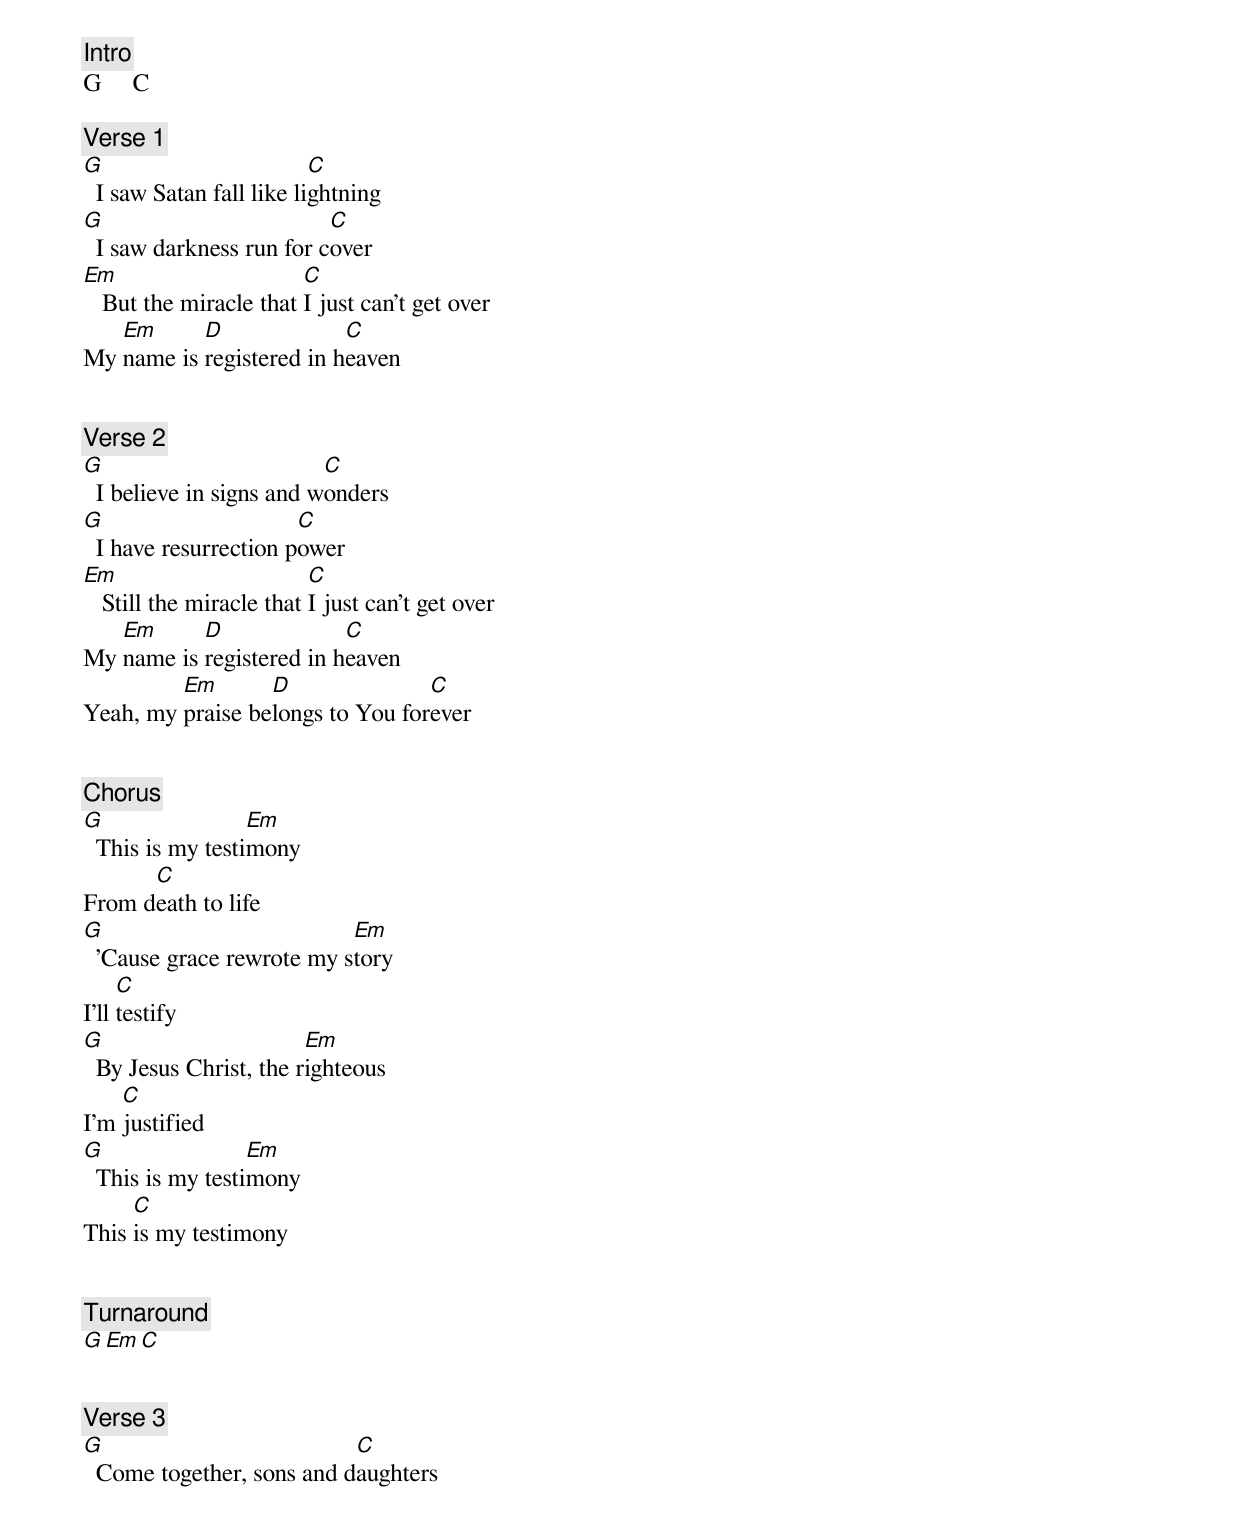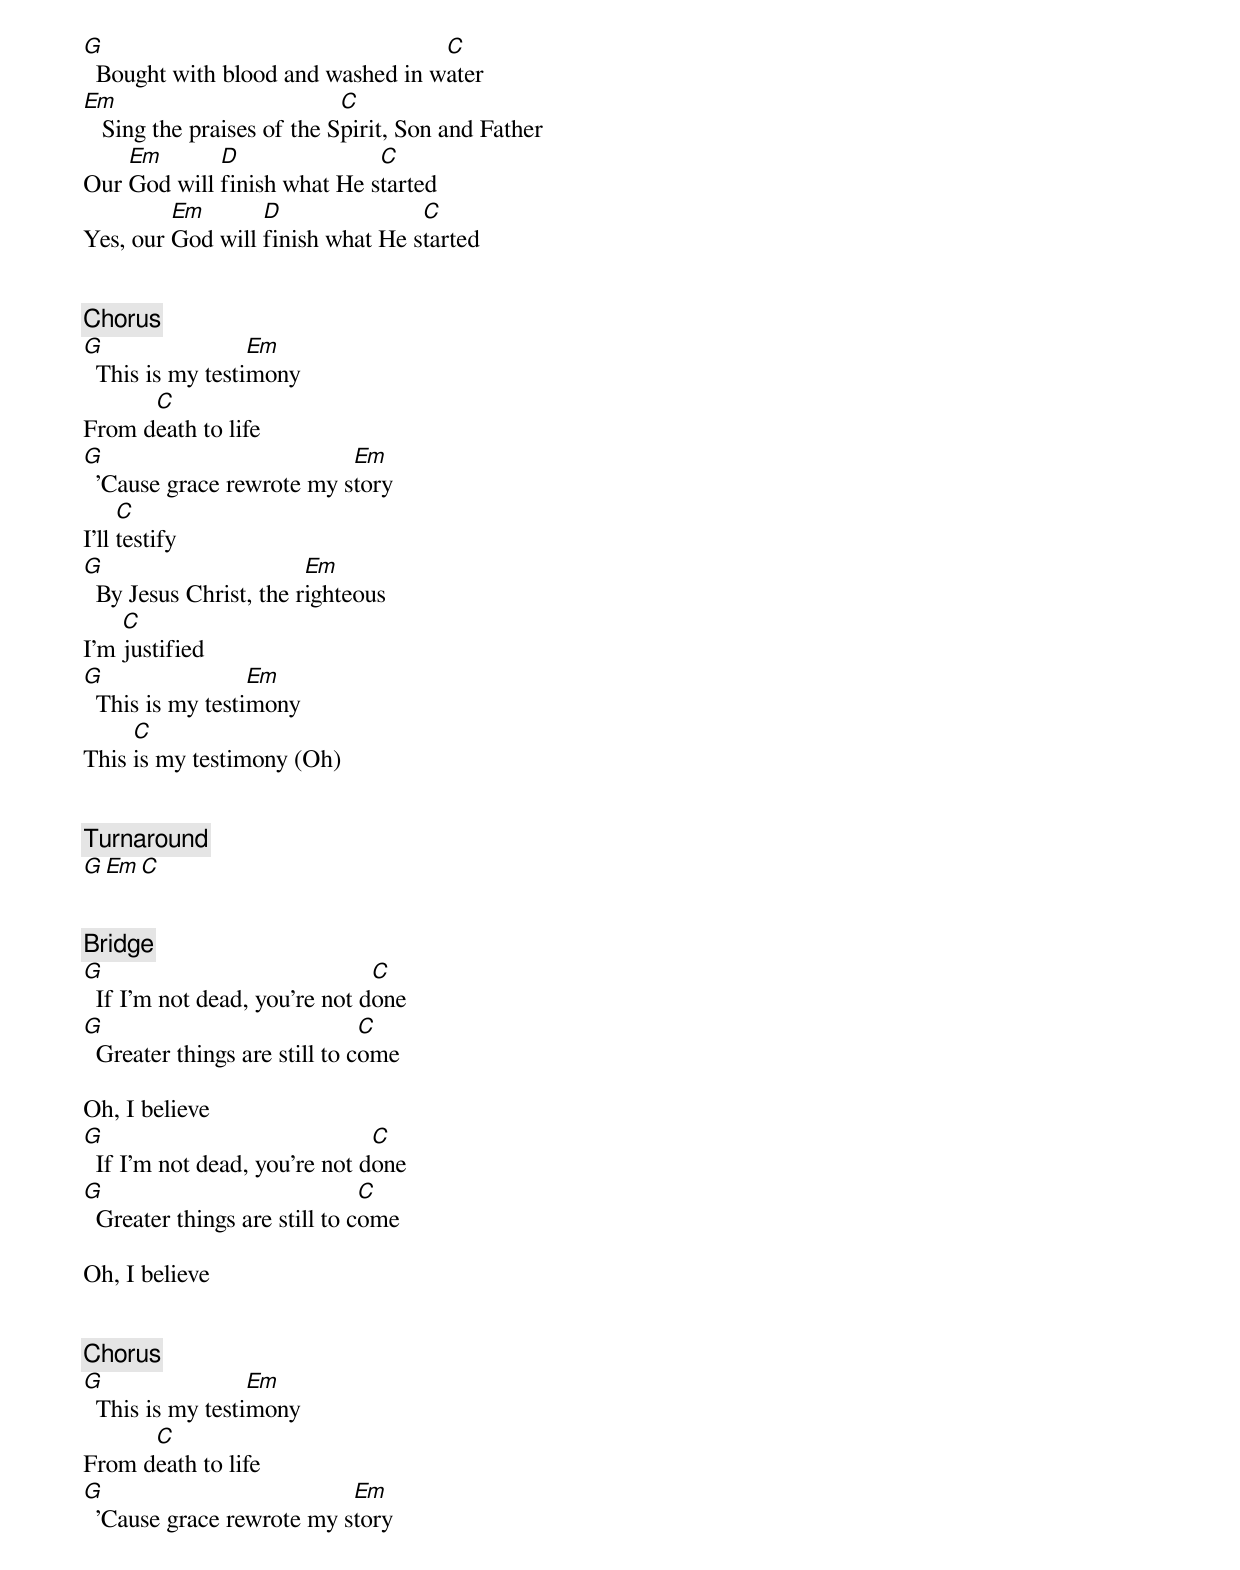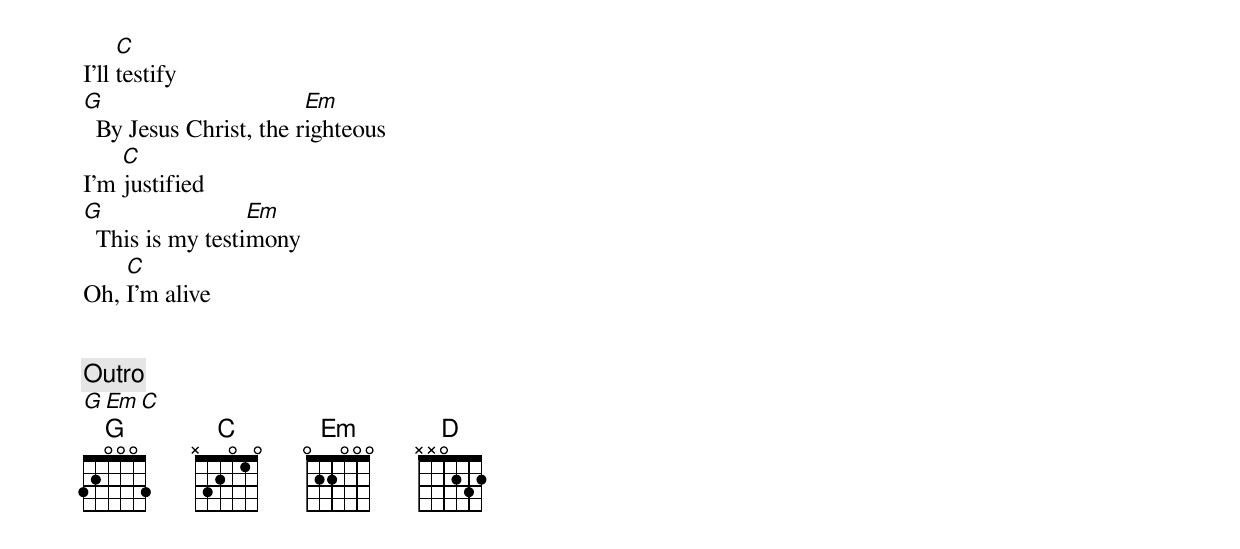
[Intro]
G     C

[Verse 1]
G                         C
  I saw Satan fall like lightning
G                         C
  I saw darkness run for cover
Em                      C
   But the miracle that I just can't get over
   Em      D              C
My name is registered in heaven


[Verse 2]
G                         C
  I believe in signs and wonders
G                      C
  I have resurrection power
Em                        C
   Still the miracle that I just can't get over
   Em      D              C
My name is registered in heaven
         Em       D               C
Yeah, my praise belongs to You forever


[Chorus]
G                 Em
  This is my testimony
      C
From death to life
G                          Em
  'Cause grace rewrote my story
     C
I'll testify
G                       Em
  By Jesus Christ, the righteous
    C
I'm justified
G                 Em
  This is my testimony
     C
This is my testimony


[Turnaround]
G  Em  C


[Verse 3]
G                          C
  Come together, sons and daughters
G                                  C
  Bought with blood and washed in water
Em                          C
   Sing the praises of the Spirit, Son and Father
    Em       D               C
Our God will finish what He started
         Em       D               C
Yes, our God will finish what He started


[Chorus]
G                 Em
  This is my testimony
      C
From death to life
G                          Em
  'Cause grace rewrote my story
     C
I'll testify
G                       Em
  By Jesus Christ, the righteous
    C
I'm justified
G                 Em
  This is my testimony
     C
This is my testimony (Oh)


[Turnaround]
G  Em  C


[Bridge]
G                              C
  If I'm not dead, you're not done
G                              C
  Greater things are still to come

Oh, I believe
G                              C
  If I'm not dead, you're not done
G                              C
  Greater things are still to come

Oh, I believe


[Chorus]
G                 Em
  This is my testimony
      C
From death to life
G                          Em
  'Cause grace rewrote my story
     C
I'll testify
G                       Em
  By Jesus Christ, the righteous
    C
I'm justified
G                 Em
  This is my testimony
    C
Oh, I'm alive


[Outro]
G     Em  C
